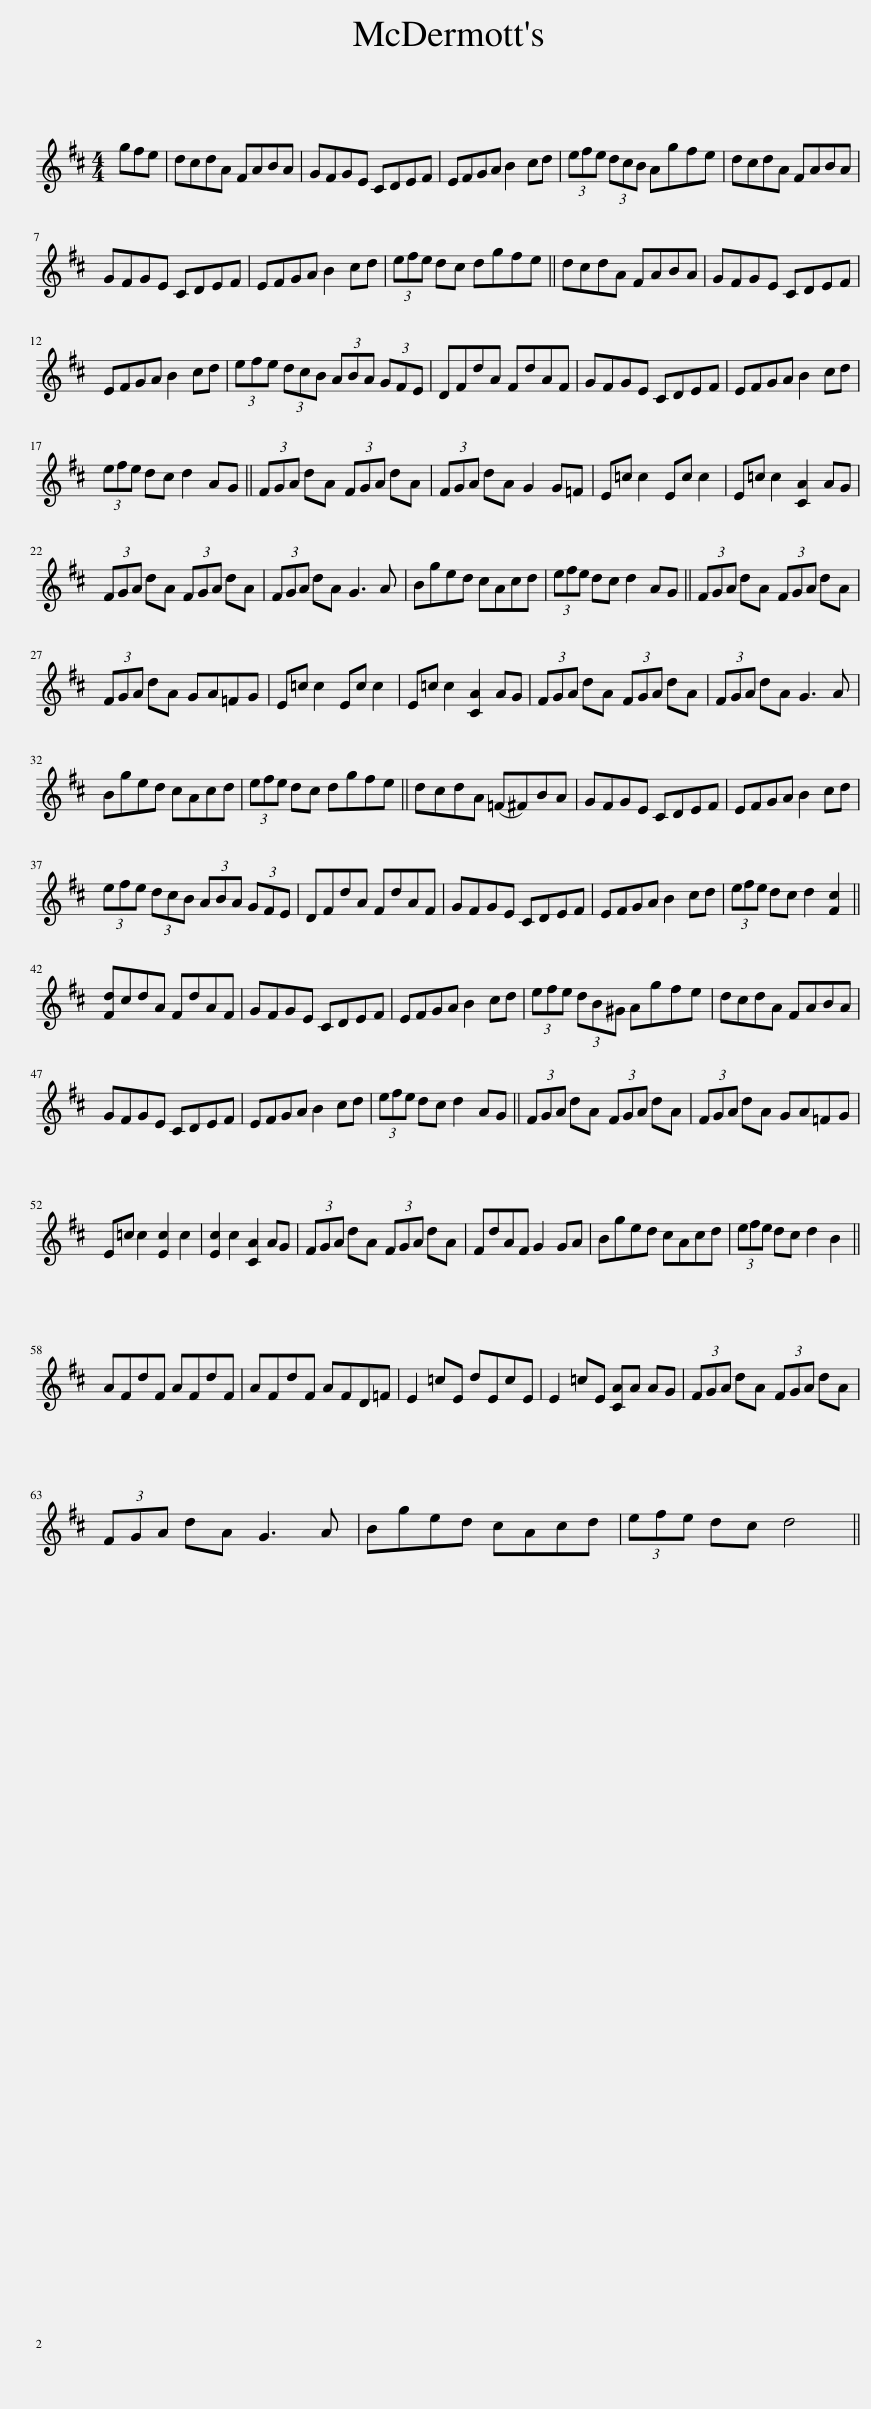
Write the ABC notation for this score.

X:1
L:1/8
M:4/4
I:linebreak $
K:D
V:1 treble
V:1
 gfe | dcdA FABA | GFGE CDEF | EFGA B2 cd | (3efe (3dcB Agfe | %5
 dcdA FABA |$ GFGE CDEF | EFGA B2 cd | (3efe dc dgfe || dcdA FABA | %10
 GFGE CDEF |$ EFGA B2 cd | (3efe (3dcB (3ABA (3GFE | DFdA FdAF | GFGE CDEF | %15
 EFGA B2 cd |$ (3efe dc d2 AG || (3FGA dA (3FGA dA | (3FGA dA G2 G=F | E=c c2 Ec c2 | %20
 E=c c2 [CA]2 AG |$ (3FGA dA (3FGA dA | (3FGA dA G3 A | Bged cAcd | (3efe dc d2 AG || %25
 (3FGA dA (3FGA dA |$ (3FGA dA GA=FG | E=c c2 Ec c2 | E=c c2 [CA]2 AG | (3FGA dA (3FGA dA | %30
 (3FGA dA G3 A |$ Bged cAcd | (3efe dc dgfe || dcdA (=F^F)BA | GFGE CDEF | %35
 EFGA B2 cd |$ (3efe (3dcB (3ABA (3GFE | DFdA FdAF | GFGE CDEF | EFGA B2 cd | %40
 (3efe dc d2 [Fc]2 ||$ [Fd]cdA FdAF | GFGE CDEF | EFGA B2 cd | (3efe (3dB^G Agfe | %45
 dcdA FABA |$ GFGE CDEF | EFGA B2 cd | (3efe dc d2 AG || (3FGA dA (3FGA dA | %50
 (3FGA dA GA=FG |$ E=c c2 [Ec]2 c2 | [Ec]2 c2 [CA]2 AG | (3FGA dA (3FGA dA | FdAF G2 GA | %55
 Bged cAcd | (3efe dc d2 B2 ||$ AFdF AFdF | AFdF AFD=F | E2 =cE dEcE | %60
 E2 =cE [CA]A AG | (3FGA dA (3FGA dA |$ (3FGA dA G3 A | Bged cAcd | (3efe dc d4 || %65
